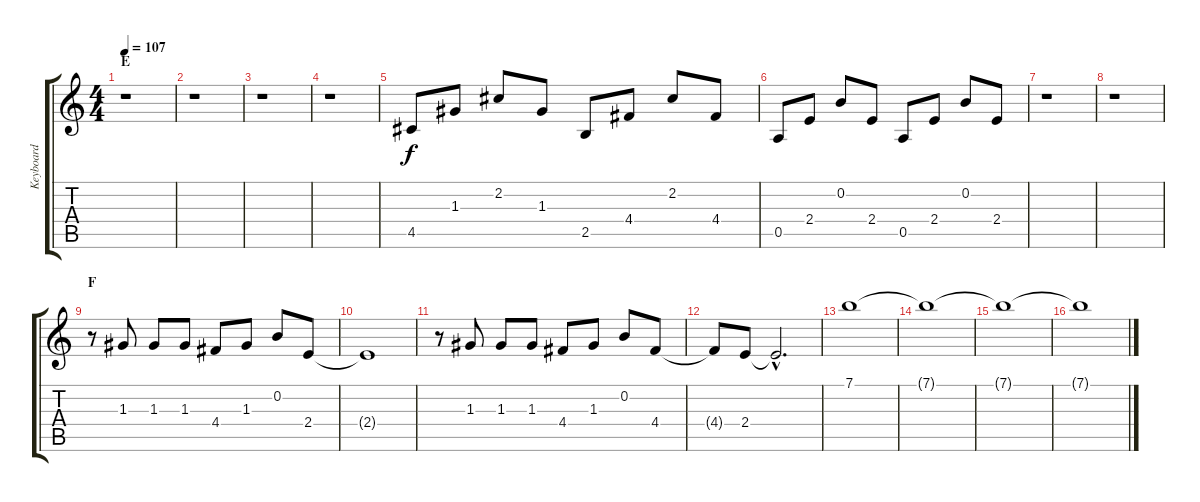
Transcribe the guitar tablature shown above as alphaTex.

\track ("Keyboard" "Keyboard") {instrument stringensemble1}
\staff {score tabs}
\tuning (E5 B4 G4 D4 A3 E3) {hide}
\ts (4 4)
\section ("" "E")
\tempo 107
\clef g2
\ks c
r.1{dy f} |
r.1 |
r.1 |
r.1 |
4.5.8 1.3.8 2.2.8 1.3.8 2.5.8 4.4.8 2.2.8 4.4.8 |
0.5.8 2.4.8 0.2.8 2.4.8 0.5.8 2.4.8 0.2.8 2.4.8 |
r.1 |
r.1 |
\section ("" "F")
r.8 1.3.8 1.3.8 1.3.8 4.4.8 1.3.8 0.2.8 2.4.8 |
2.4{t}.1 |
r.8 1.3.8 1.3.8 1.3.8 4.4.8 1.3.8 0.2.8 4.4.8 |
4.4{t}.8 2.4.8 2.4{hac t}.2{d} |
7.1.1 |
7.1{t}.1 |
7.1{t}.1 |
7.1{t}.1
